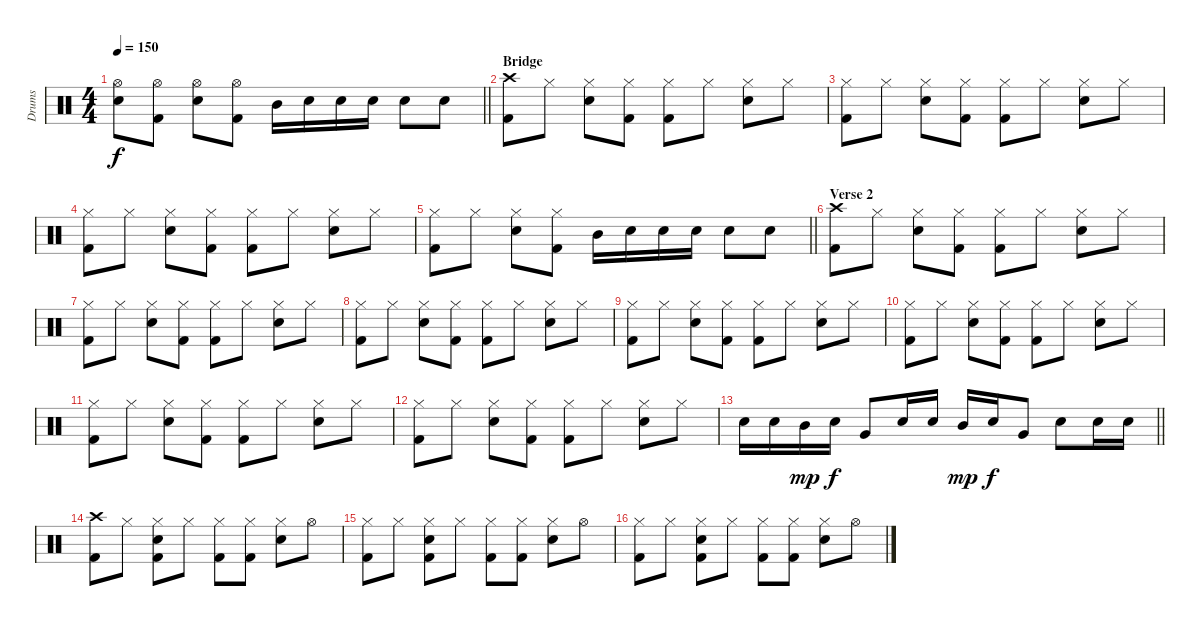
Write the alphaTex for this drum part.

\track ("Drums" "Drums") {instrument percussion}
\staff {score}
\articulation defaults
\ts (4 4)
\tempo 150
\clef neutral
\barLineRight lightlight
\ks c
("Hi-Hat (open)" "Snare (hit) 2").8{dy f} ("Hi-Hat (open)" "Kick (hit) 2").8 ("Hi-Hat (open)" "Snare (hit) 2").8 ("Hi-Hat (open)" "Kick (hit) 2").8 "Mid Tom (hit)".16 "Snare (hit) 2".16 "Snare (hit) 2".16 "Snare (hit) 2".16 "Snare (hit) 2".8 "Snare (hit) 2".8 |
\section ("" "Bridge")
("Crash high (hit)" "Kick (hit) 2").8 "Hi-Hat (closed)".8 ("Hi-Hat (closed)" "Snare (hit) 2").8 ("Hi-Hat (closed)" "Kick (hit) 2").8 ("Hi-Hat (closed)" "Kick (hit) 2").8 "Hi-Hat (closed)".8 ("Hi-Hat (closed)" "Snare (hit) 2").8 "Hi-Hat (closed)".8 |
("Hi-Hat (closed)" "Kick (hit) 2").8 "Hi-Hat (closed)".8 ("Hi-Hat (closed)" "Snare (hit) 2").8 ("Hi-Hat (closed)" "Kick (hit) 2").8 ("Hi-Hat (closed)" "Kick (hit) 2").8 "Hi-Hat (closed)".8 ("Hi-Hat (closed)" "Snare (hit) 2").8 "Hi-Hat (closed)".8 |
("Hi-Hat (closed)" "Kick (hit) 2").8 "Hi-Hat (closed)".8 ("Hi-Hat (closed)" "Snare (hit) 2").8 ("Hi-Hat (closed)" "Kick (hit) 2").8 ("Hi-Hat (closed)" "Kick (hit) 2").8 "Hi-Hat (closed)".8 ("Hi-Hat (closed)" "Snare (hit) 2").8 "Hi-Hat (closed)".8 |
\barLineRight lightlight
("Hi-Hat (closed)" "Kick (hit) 2").8 "Hi-Hat (closed)".8 ("Hi-Hat (closed)" "Snare (hit) 2").8 ("Hi-Hat (closed)" "Kick (hit) 2").8 "Mid Tom (hit)".16 "Snare (hit) 2".16 "Snare (hit) 2".16 "Snare (hit) 2".16 "Snare (hit) 2".8 "Snare (hit) 2".8 |
\section ("" "Verse 2")
("Crash high (hit)" "Kick (hit) 2").8 "Hi-Hat (closed)".8 ("Hi-Hat (closed)" "Snare (hit) 2").8 ("Hi-Hat (closed)" "Kick (hit) 2").8 ("Hi-Hat (closed)" "Kick (hit) 2").8 "Hi-Hat (closed)".8 ("Hi-Hat (closed)" "Snare (hit) 2").8 "Hi-Hat (closed)".8 |
("Hi-Hat (closed)" "Kick (hit) 2").8 "Hi-Hat (closed)".8 ("Hi-Hat (closed)" "Snare (hit) 2").8 ("Hi-Hat (closed)" "Kick (hit) 2").8 ("Hi-Hat (closed)" "Kick (hit) 2").8 "Hi-Hat (closed)".8 ("Hi-Hat (closed)" "Snare (hit) 2").8 "Hi-Hat (closed)".8 |
("Hi-Hat (closed)" "Kick (hit) 2").8 "Hi-Hat (closed)".8 ("Hi-Hat (closed)" "Snare (hit) 2").8 ("Hi-Hat (closed)" "Kick (hit) 2").8 ("Hi-Hat (closed)" "Kick (hit) 2").8 "Hi-Hat (closed)".8 ("Hi-Hat (closed)" "Snare (hit) 2").8 "Hi-Hat (closed)".8 |
("Hi-Hat (closed)" "Kick (hit) 2").8 "Hi-Hat (closed)".8 ("Hi-Hat (closed)" "Snare (hit) 2").8 ("Hi-Hat (closed)" "Kick (hit) 2").8 ("Hi-Hat (closed)" "Kick (hit) 2").8 "Hi-Hat (closed)".8 ("Hi-Hat (closed)" "Snare (hit) 2").8 "Hi-Hat (closed)".8 |
("Hi-Hat (closed)" "Kick (hit) 2").8 "Hi-Hat (closed)".8 ("Hi-Hat (closed)" "Snare (hit) 2").8 ("Hi-Hat (closed)" "Kick (hit) 2").8 ("Hi-Hat (closed)" "Kick (hit) 2").8 "Hi-Hat (closed)".8 ("Hi-Hat (closed)" "Snare (hit) 2").8 "Hi-Hat (closed)".8 |
("Hi-Hat (closed)" "Kick (hit) 2").8 "Hi-Hat (closed)".8 ("Hi-Hat (closed)" "Snare (hit) 2").8 ("Hi-Hat (closed)" "Kick (hit) 2").8 ("Hi-Hat (closed)" "Kick (hit) 2").8 "Hi-Hat (closed)".8 ("Hi-Hat (closed)" "Snare (hit) 2").8 "Hi-Hat (closed)".8 |
("Hi-Hat (closed)" "Kick (hit) 2").8 "Hi-Hat (closed)".8 ("Hi-Hat (closed)" "Snare (hit) 2").8 ("Hi-Hat (closed)" "Kick (hit) 2").8 ("Hi-Hat (closed)" "Kick (hit) 2").8 "Hi-Hat (closed)".8 ("Hi-Hat (closed)" "Snare (hit) 2").8 "Hi-Hat (closed)".8 |
\barLineRight lightlight "Snare (hit) 2".16 "Snare (hit) 2".16 "Mid Tom (hit)".16{dy mp} "Snare (hit) 2".16{dy f} "Very Low Tom (hit)".8 "Snare (hit) 2".16 "Snare (hit) 2".16 "Mid Tom (hit)".16{dy mp} "Snare (hit) 2".16{dy f} "Very Low Tom (hit)".8 "Snare (hit) 2".8 "Snare (hit) 2".16 "Snare (hit) 2".16
|
("Crash high (hit)" "Kick (hit) 2").8 "Hi-Hat (closed)".8 ("Hi-Hat (closed)" "Snare (hit) 2" "Kick (hit) 2").8 "Hi-Hat (closed)".8 ("Hi-Hat (closed)" "Kick (hit) 2").8 ("Hi-Hat (closed)" "Kick (hit) 2").8 ("Hi-Hat (closed)" "Snare (hit) 2").8 "Hi-Hat (open)".8 |
("Hi-Hat (closed)" "Kick (hit) 2").8 "Hi-Hat (closed)".8 ("Hi-Hat (closed)" "Snare (hit) 2" "Kick (hit) 2").8 "Hi-Hat (closed)".8 ("Hi-Hat (closed)" "Kick (hit) 2").8 ("Hi-Hat (closed)" "Kick (hit) 2").8 ("Hi-Hat (closed)" "Snare (hit) 2").8 "Hi-Hat (open)".8 |
("Hi-Hat (closed)" "Kick (hit) 2").8 "Hi-Hat (closed)".8 ("Hi-Hat (closed)" "Snare (hit) 2" "Kick (hit) 2").8 "Hi-Hat (closed)".8 ("Hi-Hat (closed)" "Kick (hit) 2").8 ("Hi-Hat (closed)" "Kick (hit) 2").8 ("Hi-Hat (closed)" "Snare (hit) 2").8 "Hi-Hat (open)".8
